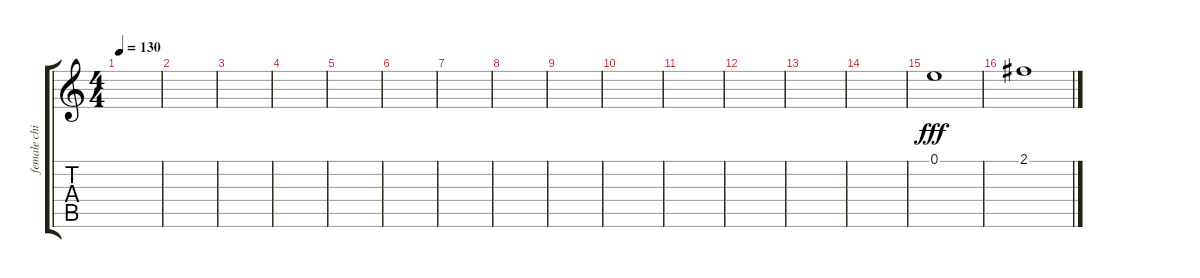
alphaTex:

\track ("female chior" "female chi") {instrument fx7echoes}
\staff {score tabs}
\tuning (E5 B4 G4 D4 A3 E3) {hide}
\ts (4 4)
\tempo 130
\clef g2
\ks c
|
|
|
|
|
|
|
|
|
|
|
|
|
|
0.1.1{dy fff} |
2.1.1
